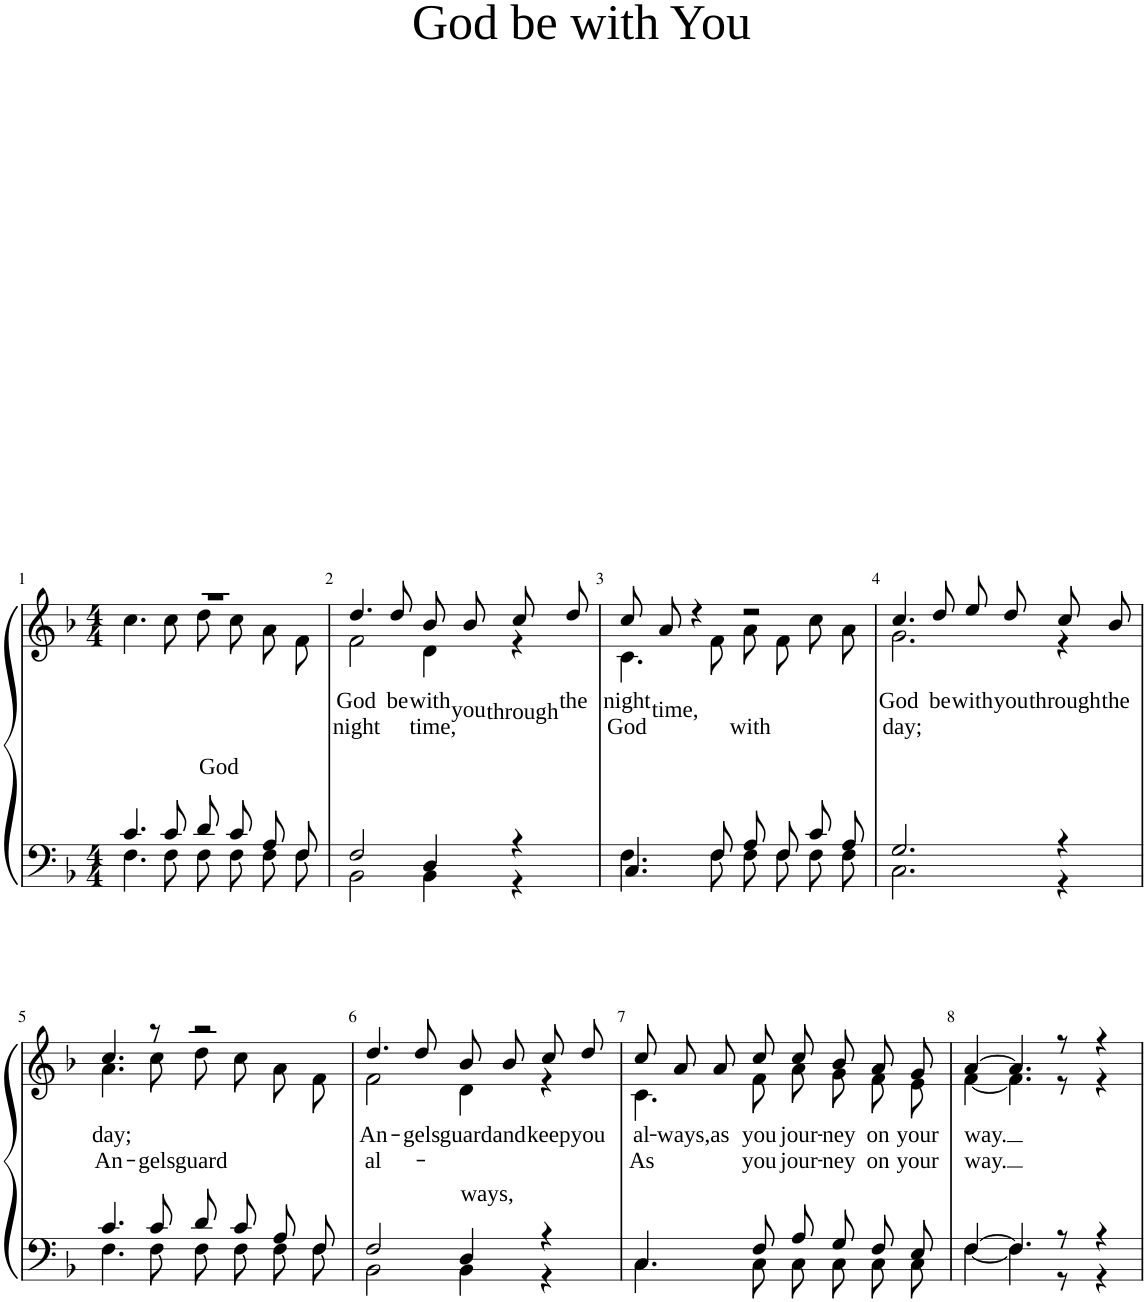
**kern	**kern	**text	**text
*part1	*part1	*part1	*part1
*staff2	*staff1	*staff1	*staff1
*I"Piano	*	*	*
*I'Pno	*	*	*
*clefF4	*clefG2	*	*
*k[b-]	*k[b-]	*	*
*M4/4	*M4/4	*	*
=1	=1	=1	=1
*^	*	*	*
!	!	!	!	!LO:LY:b
*	*	*^	*	*
4.c/	4.F\	1r	4.cc\	.	God
8c/	8F\	.	8cc\	.	.
8d/L	8F\L	.	8dd\L	.	.
8c/J	8F\J	.	8cc\J	.	.
8A/L	8F\L	.	8a\L	.	.
8F/J	8F\J	.	8f\J	.	.
=2	=2	=2	=2	=2	=2
!	!	!	!	!LO:LY:b	!LO:LY:b
2F/	2BB-\	4.dd/	2f\	God	night
!	!	!	!	!LO:LY:b	!
.	.	8dd/	.	be	.
!	!	!	!	!LO:LY:b	!LO:LY:b
4D/	4BB-\	8b-/L	4d\	with	time,
!	!	!	!	!LO:LY:b	!
.	.	8b-/J	.	you	.
!	!	!	!	!LO:LY:b	!
4r	4r	8cc/L	4r	through	.
!	!	!	!	!LO:LY:b	!
.	.	8dd/J	.	the	.
=3	=3	=3	=3	=3	=3
!	!	!	!	!LO:LY:b	!LO:LY:b
4.C/	4.F\	8cc/L	4.c\	night	God
!	!	!	!	!LO:LY:b	!
.	.	8a/J	.	time,	.
.	.	4r	.	.	.
8F/	8F\	.	8f\	.	.
!	!	!	!	!	!LO:LY:b
8A/L	8F\L	2r	8a\L	.	with
8F/J	8F\J	.	8f\J	.	.
8c/L	8F\L	.	8cc\L	.	.
8A/J	8F\J	.	8a\J	.	.
=4	=4	=4	=4	=4	=4
!	!	!	!	!LO:LY:b	!LO:LY:b
2.G/	2.C\	4.cc/	2.g\	God	day;
!	!	!	!	!LO:LY:b	!
.	.	8dd/	.	be	.
!	!	!	!	!LO:LY:b	!
.	.	8ee/L	.	with	.
!	!	!	!	!LO:LY:b	!
.	.	8dd/J	.	you	.
!	!	!	!	!LO:LY:b	!
4r	4r	8cc/L	4r	through	.
!	!	!	!	!LO:LY:b	!
.	.	8b-/J	.	the	.
!!LO:LB:g=z	!!
=5	=5	=5	=5	=5	=5
!	!	!	!	!LO:LY:b	!LO:LY:b
4.c/	4.F\	4.cc/	4.a\	day;	An-
!	!	!	!	!	!LO:LY:b
8c/	8F\	8r	8cc\	.	-gels
!	!	!	!	!	!LO:LY:b
8d/L	8F\L	2r	8dd\L	.	guard
8c/J	8F\J	.	8cc\J	.	.
8A/L	8F\L	.	8a\L	.	.
8F/J	8F\J	.	8f\J	.	.
=6	=6	=6	=6	=6	=6
!	!	!	!	!LO:LY:b	!LO:LY:b
2F/	2BB-\	4.dd/	2f\	An-	al-
!	!	!	!	!LO:LY:b	!LO:LY:b
.	.	8dd/	.	-gels	-ways,
!	!	!	!	!LO:LY:b	!
4D/	4BB-\	8b-/L	4d\	guard	.
!	!	!	!	!LO:LY:b	!
.	.	8b-/J	.	and	.
!	!	!	!	!LO:LY:b	!
4r	4r	8cc/L	4r	keep	.
!	!	!	!	!LO:LY:b	!
.	.	8dd/J	.	you	.
=7	=7	=7	=7	=7	=7
!	!	!	!	!LO:LY:b	!LO:LY:b
4.C/	4.C\	8cc/L	4.c\	al-	As
!	!	!	!	!LO:LY:b	!
.	.	8a/J	.	-ways,	.
!	!	!	!	!LO:LY:b	!
.	.	8a/L	.	as	.
!	!	!	!	!LO:LY:b	!LO:LY:b
8F/	8C\	8cc/J	8f\	you	you
!	!	!	!	!LO:LY:b	!LO:LY:b
8A/L	8C\L	8cc/L	8a\L	jour-	jour-
!	!	!	!	!LO:LY:b	!LO:LY:b
8G/J	8C\J	8b-/J	8g\J	-ney	-ney
!	!	!	!	!LO:LY:b	!LO:LY:b
8F/L	8C\L	8a/L	8f\L	on	on
!	!	!	!	!LO:LY:b	!LO:LY:b
8E/J	8C\J	8g/J	8e\J	your	your
=8	=8	=8	=8	=8	=8
!	!	!	!	!LO:LY:b	!LO:LY:b
[4F/	[4F\	[4a/	[4f\	way.	way.
4.F/]	4.F\]	4.a/]	4.f\]	.	.
8r	8r	8r	8r	.	.
4r	4r	4r	4r	.	.
*v	*v	*	*	*	*
*	*v	*v	*	*
=	=	=	=
*-	*-	*-	*-
